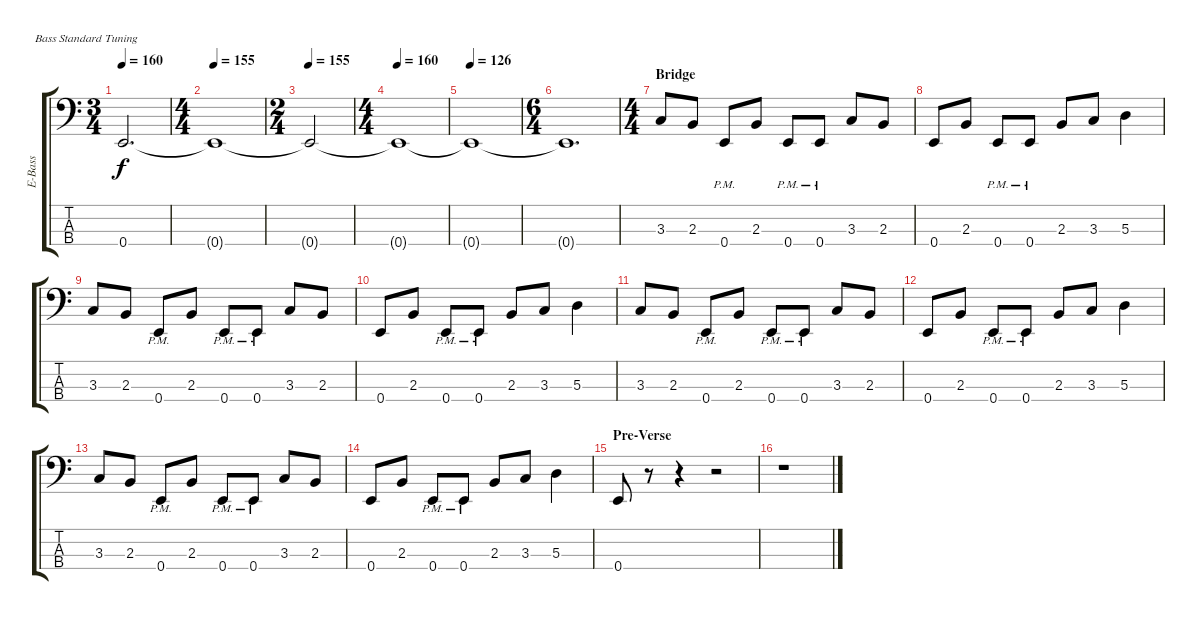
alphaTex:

\bracketExtendMode groupsimilarinstruments
\track ("D. Ellefson" "E-Bass") {instrument electricbasspick}
\staff {score tabs}
\tuning (G2 D2 A1 E1)
\ts (3 4)
\beaming (8 3 1 1 1)
\tempo 160
\clef f4
\ks c
0.4{t}.2{d dy f} |
\ts (4 4)
\beaming (8 2 2 2 2)
\tempo 155
0.4{t}.1 |
\ts (2 4)
\beaming (8 1 1 1 1)
\tempo 155
0.4{t}.2 |
\ts (4 4)
\beaming (8 2 2 2 2)
\tempo 160
0.4{t}.1 |
\tempo 126
0.4{t}.1 |
\ts (6 4)
\beaming (8 3 3 3 3)
0.4{t}.1{d} |
\ts (4 4)
\beaming (8 2 2 2 2)
\section ("" "Bridge")
3.3.8 2.3.8 0.4{pm}.8 2.3.8 0.4{pm}.8 0.4{pm}.8 3.3.8 2.3.8 |
0.4.8 2.3.8 0.4{pm}.8 0.4{pm}.8 2.3.8 3.3.8 5.3.4 |
3.3.8 2.3.8 0.4{pm}.8 2.3.8 0.4{pm}.8 0.4{pm}.8 3.3.8 2.3.8 |
0.4.8 2.3.8 0.4{pm}.8 0.4{pm}.8 2.3.8 3.3.8 5.3.4 |
3.3.8 2.3.8 0.4{pm}.8 2.3.8 0.4{pm}.8 0.4{pm}.8 3.3.8 2.3.8 |
0.4.8 2.3.8 0.4{pm}.8 0.4{pm}.8 2.3.8 3.3.8 5.3.4 |
3.3.8 2.3.8 0.4{pm}.8 2.3.8 0.4{pm}.8 0.4{pm}.8 3.3.8 2.3.8 |
0.4.8 2.3.8 0.4{pm}.8 0.4{pm}.8 2.3.8 3.3.8 5.3.4 |
\section ("" "Pre-Verse")
0.4.8 r.8 r.4 r.2 |
r.1
